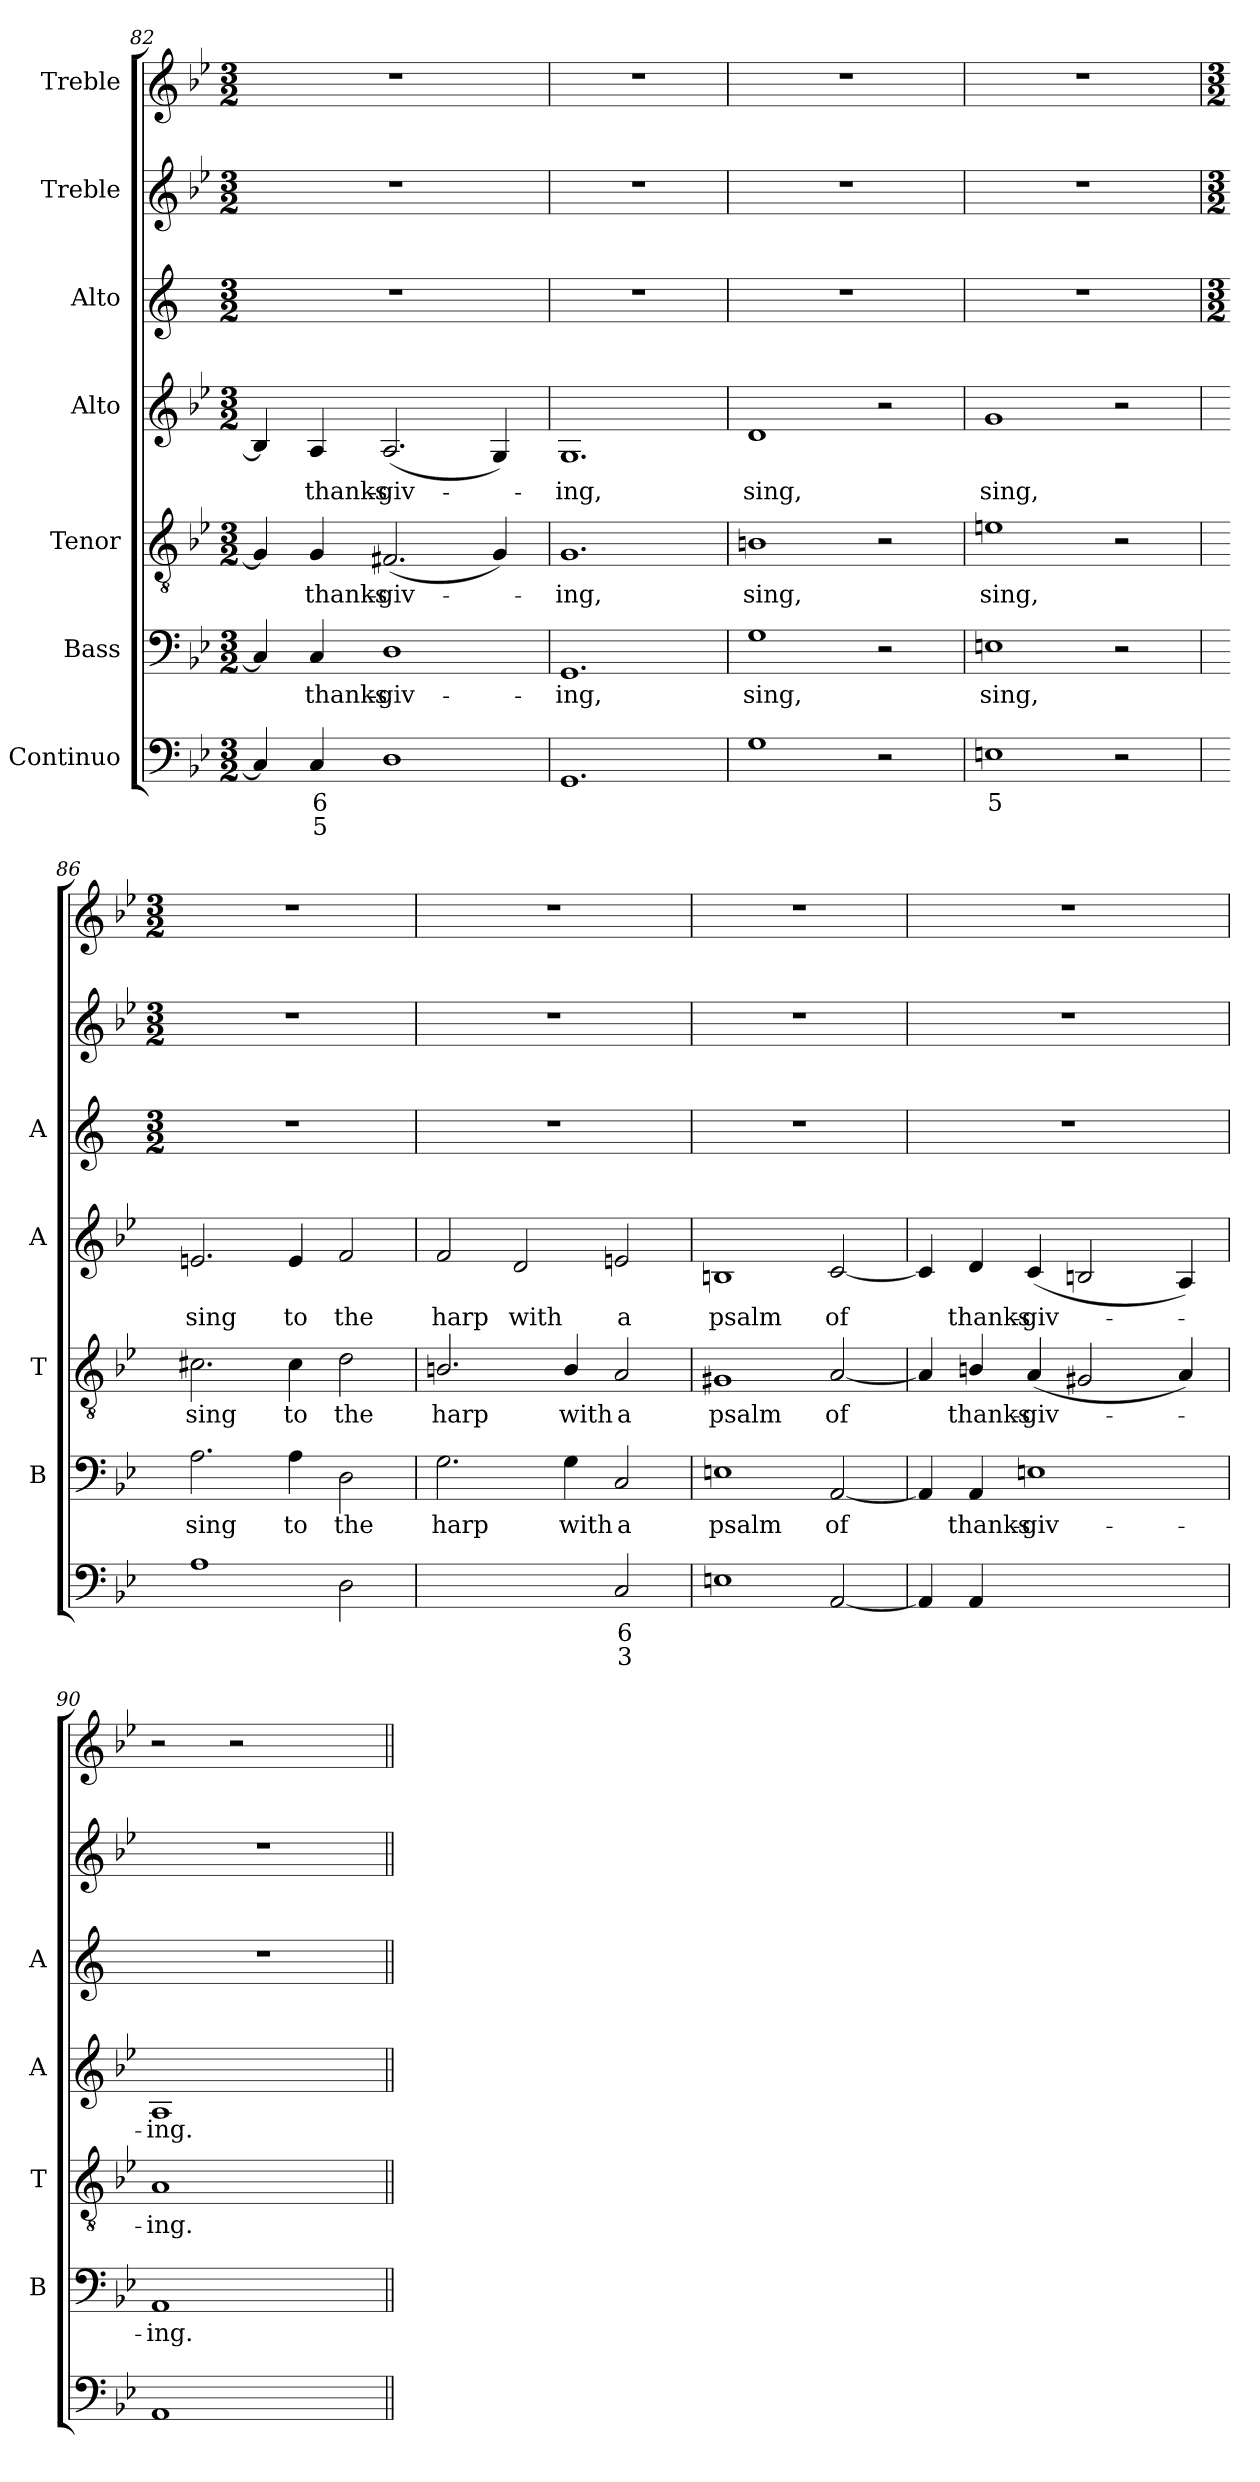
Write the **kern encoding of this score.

**kern	**text	**text	**kern	**text	**kern	**text	**kern	**text	**kern	**kern	**kern
*part7	*part7	*part7	*part6	*part6	*part5	*part5	*part4	*part4	*part3	*part2	*part1
*staff7	*staff7	*staff7	*staff6	*staff6	*staff5	*staff5	*staff4	*staff4	*staff3	*staff2	*staff1
*I"Continuo	*	*	*I"Bass	*	*I"Tenor	*	*I"Alto	*	*I"Alto	*I"Treble	*I"Treble
*	*	*	*I'B	*	*I'T	*	*I'A	*	*I'A	*	*
*clefF4	*	*	*clefF4	*	*clefGv2	*	*clefG2	*	*clefG2	*clefG2	*clefG2
*k[b-e-]	*	*	*k[b-e-]	*	*k[b-e-]	*	*k[b-e-]	*	*k[]	*k[b-e-]	*k[b-e-]
*B-:	*	*	*B-:	*	*B-:	*	*B-:	*	*	*B-:	*B-:
*M3/2	*	*	*M3/2	*	*M3/2	*	*M3/2	*	*M3/2	*M3/2	*M3/2
=82	=82	=82	=82	=82	=82	=82	=82	=82	=82	=82	=82
4C/]	.	.	4C/]	.	4G/]	.	4B-/]	.	1.r	1.r	1.r
!	!LO:LY:b	!LO:LY:b	!	!LO:LY:b	!	!LO:LY:b	!	!LO:LY:b	!	!	!
4C/	6	5	4C/	thanks-	4G/	thanks-	4A/	thanks-	.	.	.
!	!	!	!	!LO:LY:b	!	!LO:LY:b	!	!LO:LY:b	!	!	!
1D	.	.	1D	-giv-	(<2.F#X/	-giv-	(<2.A/	-giv-	.	.	.
.	.	.	.	.	4G/)	.	4G/)	.	.	.	.
=83	=83	=83	=83	=83	=83	=83	=83	=83	=83	=83	=83
!	!	!	!	!LO:LY:b	!	!LO:LY:b	!	!LO:LY:b	!	!	!
1.GG	.	.	1.GG	-ing,	1.G	ing,	1.G	ing,	1.r	1.r	1.r
=84	=84	=84	=84	=84	=84	=84	=84	=84	=84	=84	=84
!	!	!	!	!LO:LY:b	!	!LO:LY:b	!	!LO:LY:b	!	!	!
1G	.	.	1G	sing,	1Bn	sing,	1d	sing,	1.r	1.r	1.r
2r	.	.	2r	.	2r	.	2r	.	.	.	.
=85	=85	=85	=85	=85	=85	=85	=85	=85	=85	=85	=85
!	!LO:LY:b	!	!	!LO:LY:b	!	!LO:LY:b	!	!LO:LY:b	!	!	!
1En	5	.	1En	sing,	1en	sing,	1g	sing,	1.r	1.r	1.r
2r	.	.	2r	.	2r	.	2r	.	.	.	.
!!LO:PB:g=z
=86	=86	=86	=86	=86	=86	=86	=86	=86	=86	=86	=86
*	*	*	*	*	*	*	*	*	*M3/2	*M3/2	*M3/2
!	!	!	!	!LO:LY:b	!	!LO:LY:b	!	!LO:LY:b	!	!	!
1A	.	.	2.A\	sing	2.c#X\	sing	2.en/	sing	1.r	1.r	1.r
!	!	!	!	!LO:LY:b	!	!LO:LY:b	!	!LO:LY:b	!	!	!
.	.	.	4A\	to	4c#\	to	4e/	to	.	.	.
!	!	!	!	!LO:LY:b	!	!LO:LY:b	!	!LO:LY:b	!	!	!
2D\	.	.	2D\	the	2d\	the	2f/	the	.	.	.
=87	=87	=87	=87	=87	=87	=87	=87	=87	=87	=87	=87
!	!LO:LY:b	!LO:LY:b	!	!LO:LY:b	!	!LO:LY:b	!	!LO:LY:b	!	!	!
[2G\yy	7	3	2.G\	harp	2.Bn/	harp	2f/	harp	1.r	1.r	1.r
!	!LO:LY:b	!	!	!	!	!	!	!LO:LY:b	!	!	!
2G\yy]	5	.	.	.	.	.	2d/	with	.	.	.
!	!	!	!	!LO:LY:b	!	!LO:LY:b	!	!	!	!	!
.	.	.	4G\	with	4B/	with	.	.	.	.	.
!	!LO:LY:b	!LO:LY:b	!	!LO:LY:b	!	!LO:LY:b	!	!LO:LY:b	!	!	!
2C/	6	3	2C/	a	2A/	a	2en/	a	.	.	.
=88	=88	=88	=88	=88	=88	=88	=88	=88	=88	=88	=88
!	!	!	!	!LO:LY:b	!	!LO:LY:b	!	!LO:LY:b	!	!	!
1En	.	.	1En	psalm	1G#X	psalm	1Bn	psalm	1.r	1.r	1.r
!	!	!	!	!LO:LY:b	!	!LO:LY:b	!	!LO:LY:b	!	!	!
[2AA/	.	.	[2AA/	of	[2A/	of	[2c/	of	.	.	.
=89	=89	=89	=89	=89	=89	=89	=89	=89	=89	=89	=89
4AA/]	.	.	4AA/]	.	4A/]	.	4c/]	.	1.r	1.r	1.r
!	!	!	!	!LO:LY:b	!	!LO:LY:b	!	!LO:LY:b	!	!	!
4AA/	.	.	4AA/	thanks-	4Bn/	thanks-	4d/	thanks-	.	.	.
!	!LO:LY:b	!LO:LY:b	!	!LO:LY:b	!	!LO:LY:b	!	!LO:LY:b	!	!	!
[2En\yy	6	4	1En	-giv-	(<4A/	-giv-	(<4c/	-giv-	.	.	.
.	.	.	.	.	2G#X/	.	2Bn/	.	.	.	.
!	!LO:LY:b	!LO:LY:b	!	!	!	!	!	!	!	!	!
2E\yy]	5	3	.	.	.	.	.	.	.	.	.
.	.	.	.	.	4A/)	.	4A/)	.	.	.	.
=90	=90	=90	=90	=90	=90	=90	=90	=90	=90	=90	=90
!	!	!	!	!LO:LY:b	!	!LO:LY:b	!	!LO:LY:b	!	!	!
1AA	.	.	1AA	-ing.	1A	ing.	1A	ing.	1.r	1.r	2r
.	.	.	.	.	.	.	.	.	.	.	2r
2ryy	.	.	2ryy	.	2ryy	.	2ryy	.	.	.	2ryy
=||	=||	=||	=||	=||	=||	=||	=||	=||	=||	=||	=||
*-	*-	*-	*-	*-	*-	*-	*-	*-	*-	*-	*-
